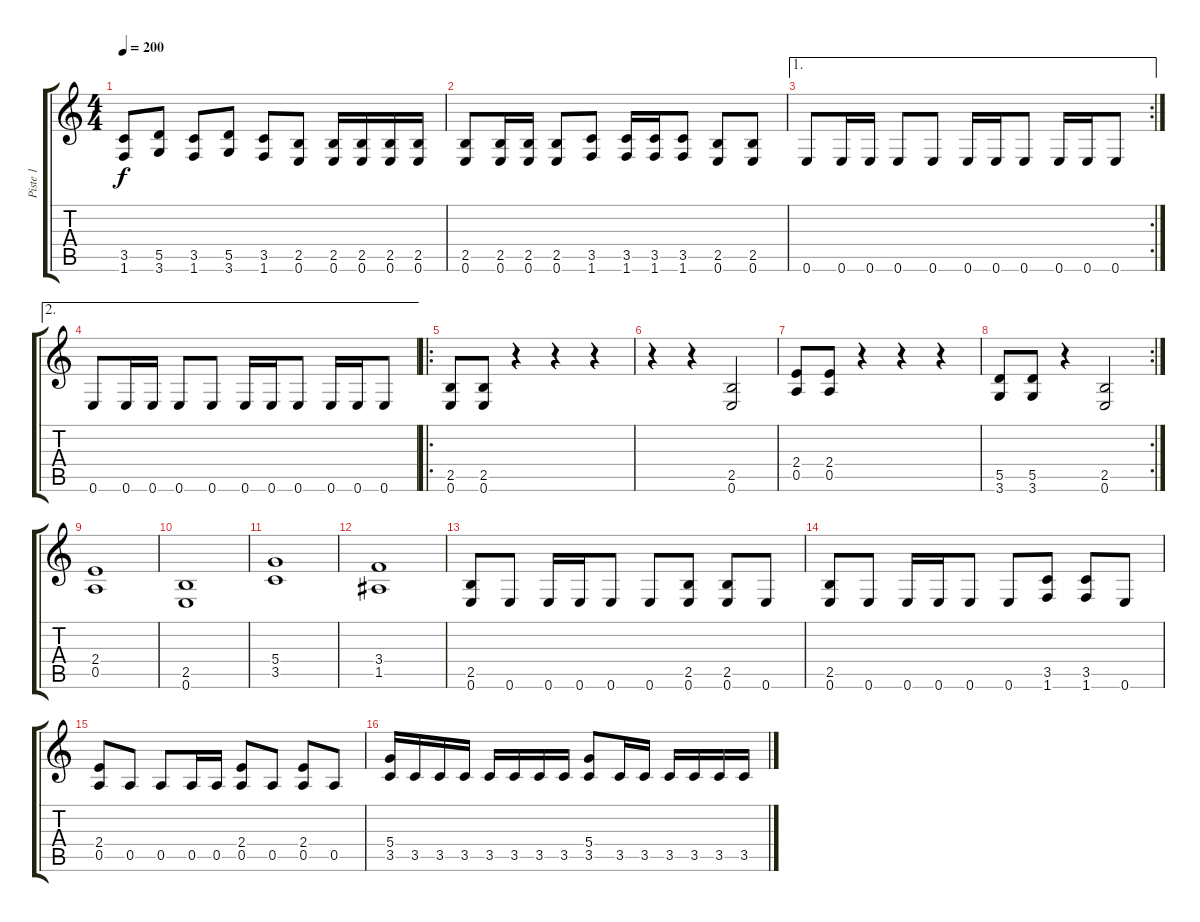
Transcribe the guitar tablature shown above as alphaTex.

\track ("Piste 1" "Piste 1") {instrument overdrivenguitar}
\staff {score tabs}
\tuning (E4 B3 G3 D3 A2 E2) {hide}
\ts (4 4)
\tempo 200
\clef g2
\ks c
(3.5 1.6).8{dy f} (5.5 3.6).8 (3.5 1.6).8 (5.5 3.6).8 (3.5 1.6).8 (2.5 0.6).8 (2.5 0.6).16 (2.5 0.6).16 (2.5 0.6).16 (2.5 0.6).16 |
(2.5 0.6).8 (2.5 0.6).16 (2.5 0.6).16 (2.5 0.6).8 (3.5 1.6).8 (3.5 1.6).16 (3.5 1.6).16 (3.5 1.6).8 (2.5 0.6).8 (2.5 0.6).8 |
\ae 1
\rc 2
0.6.8 0.6.16 0.6.16 0.6.8 0.6.8 0.6.16 0.6.16 0.6.8 0.6.16 0.6.16 0.6.8 |
\ae 2
0.6.8 0.6.16 0.6.16 0.6.8 0.6.8 0.6.16 0.6.16 0.6.8 0.6.16 0.6.16 0.6.8 |
\ro
(2.5 0.6).8 (2.5 0.6).8 r.4 r.4 r.4 |
r.4 r.4 (2.5 0.6).2 |
(2.4 0.5).8 (2.4 0.5).8 r.4 r.4 r.4 |
\rc 2
(5.5 3.6).8 (5.5 3.6).8 r.4 (2.5 0.6).2 |
(2.4 0.5).1 |
(2.5 0.6).1 |
(5.4 3.5).1 |
(3.4 1.5).1 |
(2.5 0.6).8 0.6.8 0.6.16 0.6.16 0.6.8 0.6.8 (2.5 0.6).8 (2.5 0.6).8 0.6.8 |
(2.5 0.6).8 0.6.8 0.6.16 0.6.16 0.6.8 0.6.8 (3.5 1.6).8 (3.5 1.6).8 0.6.8 |
(2.4 0.5).8 0.5.8 0.5.8 0.5.16 0.5.16 (2.4 0.5).8 0.5.8 (2.4 0.5).8 0.5.8 |
(5.4 3.5).16 3.5.16 3.5.16 3.5.16 3.5.16 3.5.16 3.5.16 3.5.16 (5.4 3.5).8 3.5.16 3.5.16 3.5.16 3.5.16 3.5.16 3.5.16
